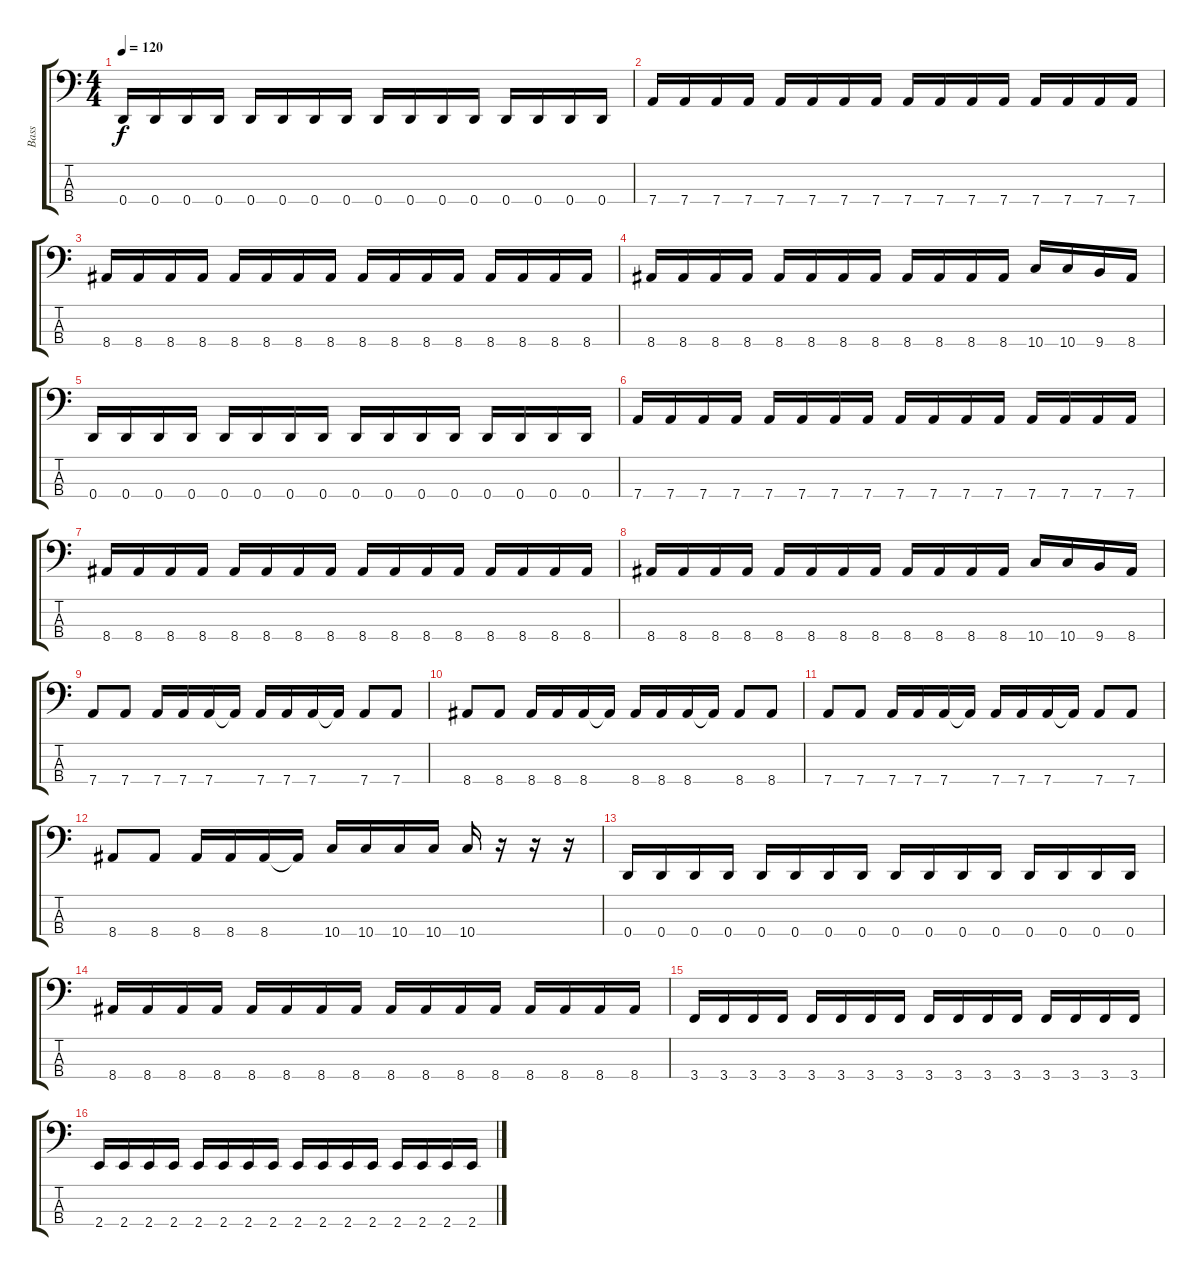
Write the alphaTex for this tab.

\track ("Bass" "Bass") {instrument electricbassfinger}
\staff {score tabs}
\tuning (G2 D2 A1 D1) {hide}
\ts (4 4)
\tempo 120
\clef f4
\ks c
0.4.16{dy f} 0.4.16 0.4.16 0.4.16 0.4.16 0.4.16 0.4.16 0.4.16 0.4.16 0.4.16 0.4.16 0.4.16 0.4.16 0.4.16 0.4.16 0.4.16 |
7.4.16 7.4.16 7.4.16 7.4.16 7.4.16 7.4.16 7.4.16 7.4.16 7.4.16 7.4.16 7.4.16 7.4.16 7.4.16 7.4.16 7.4.16 7.4.16 |
8.4.16 8.4.16 8.4.16 8.4.16 8.4.16 8.4.16 8.4.16 8.4.16 8.4.16 8.4.16 8.4.16 8.4.16 8.4.16 8.4.16 8.4.16 8.4.16 |
8.4.16 8.4.16 8.4.16 8.4.16 8.4.16 8.4.16 8.4.16 8.4.16 8.4.16 8.4.16 8.4.16 8.4.16 10.4.16 10.4.16 9.4.16 8.4.16 |
0.4.16 0.4.16 0.4.16 0.4.16 0.4.16 0.4.16 0.4.16 0.4.16 0.4.16 0.4.16 0.4.16 0.4.16 0.4.16 0.4.16 0.4.16 0.4.16 |
7.4.16 7.4.16 7.4.16 7.4.16 7.4.16 7.4.16 7.4.16 7.4.16 7.4.16 7.4.16 7.4.16 7.4.16 7.4.16 7.4.16 7.4.16 7.4.16 |
8.4.16 8.4.16 8.4.16 8.4.16 8.4.16 8.4.16 8.4.16 8.4.16 8.4.16 8.4.16 8.4.16 8.4.16 8.4.16 8.4.16 8.4.16 8.4.16 |
8.4.16 8.4.16 8.4.16 8.4.16 8.4.16 8.4.16 8.4.16 8.4.16 8.4.16 8.4.16 8.4.16 8.4.16 10.4.16 10.4.16 9.4.16 8.4.16 |
7.4.8 7.4.8 7.4.16 7.4.16 7.4.16 7.4{t}.16 7.4.16 7.4.16 7.4.16 7.4{t}.16 7.4.8 7.4.8 |
8.4.8 8.4.8 8.4.16 8.4.16 8.4.16 8.4{t}.16 8.4.16 8.4.16 8.4.16 8.4{t}.16 8.4.8 8.4.8 |
7.4.8 7.4.8 7.4.16 7.4.16 7.4.16 7.4{t}.16 7.4.16 7.4.16 7.4.16 7.4{t}.16 7.4.8 7.4.8 |
8.4.8 8.4.8 8.4.16 8.4.16 8.4.16 8.4{t}.16 10.4.16 10.4.16 10.4.16 10.4.16 10.4.16 r.16 r.16 r.16 |
0.4.16 0.4.16 0.4.16 0.4.16 0.4.16 0.4.16 0.4.16 0.4.16 0.4.16 0.4.16 0.4.16 0.4.16 0.4.16 0.4.16 0.4.16 0.4.16 |
8.4.16 8.4.16 8.4.16 8.4.16 8.4.16 8.4.16 8.4.16 8.4.16 8.4.16 8.4.16 8.4.16 8.4.16 8.4.16 8.4.16 8.4.16 8.4.16 |
3.4.16 3.4.16 3.4.16 3.4.16 3.4.16 3.4.16 3.4.16 3.4.16 3.4.16 3.4.16 3.4.16 3.4.16 3.4.16 3.4.16 3.4.16 3.4.16 |
2.4.16 2.4.16 2.4.16 2.4.16 2.4.16 2.4.16 2.4.16 2.4.16 2.4.16 2.4.16 2.4.16 2.4.16 2.4.16 2.4.16 2.4.16 2.4.16
